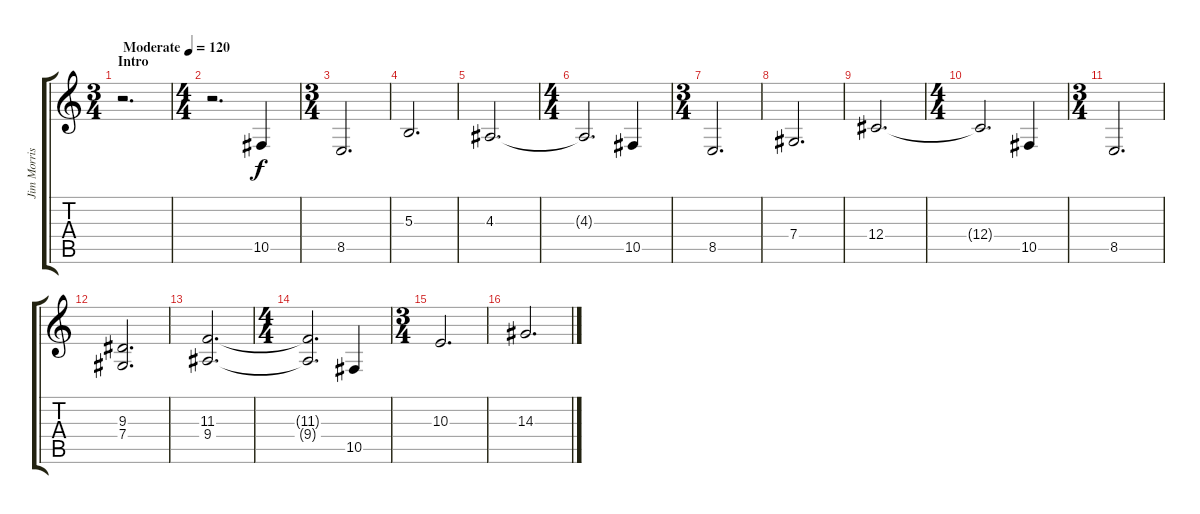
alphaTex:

\track ("Jim Morris" "Jim Morris") {instrument stringensemble1}
\staff {score tabs}
\tuning (Eb4 Bb3 Gb3 Db3 Ab2 Eb2) {hide}
\ts (3 4)
\section ("" "Intro")
\tempo (120 "Moderate")
\clef g2
\ks c
r.2{d dy f instrument stringensemble1} |
\ts (4 4)
r.2{d} 10.5.4 |
\ts (3 4)
8.5.2{d} |
5.3.2{d} |
4.3.2{d} |
\ts (4 4)
4.3{t}.2{d} 10.5.4 |
\ts (3 4)
8.5.2{d} |
7.4.2{d} |
12.4.2{d} |
\ts (4 4)
12.4{t}.2{d} 10.5.4 |
\ts (3 4)
8.5.2{d} |
(9.3 7.4).2{d} |
(11.3 9.4).2{d} |
\ts (4 4)
(11.3{t} 9.4{t}).2{d} 10.5.4 |
\ts (3 4)
10.3.2{d} |
14.3.2{d}
